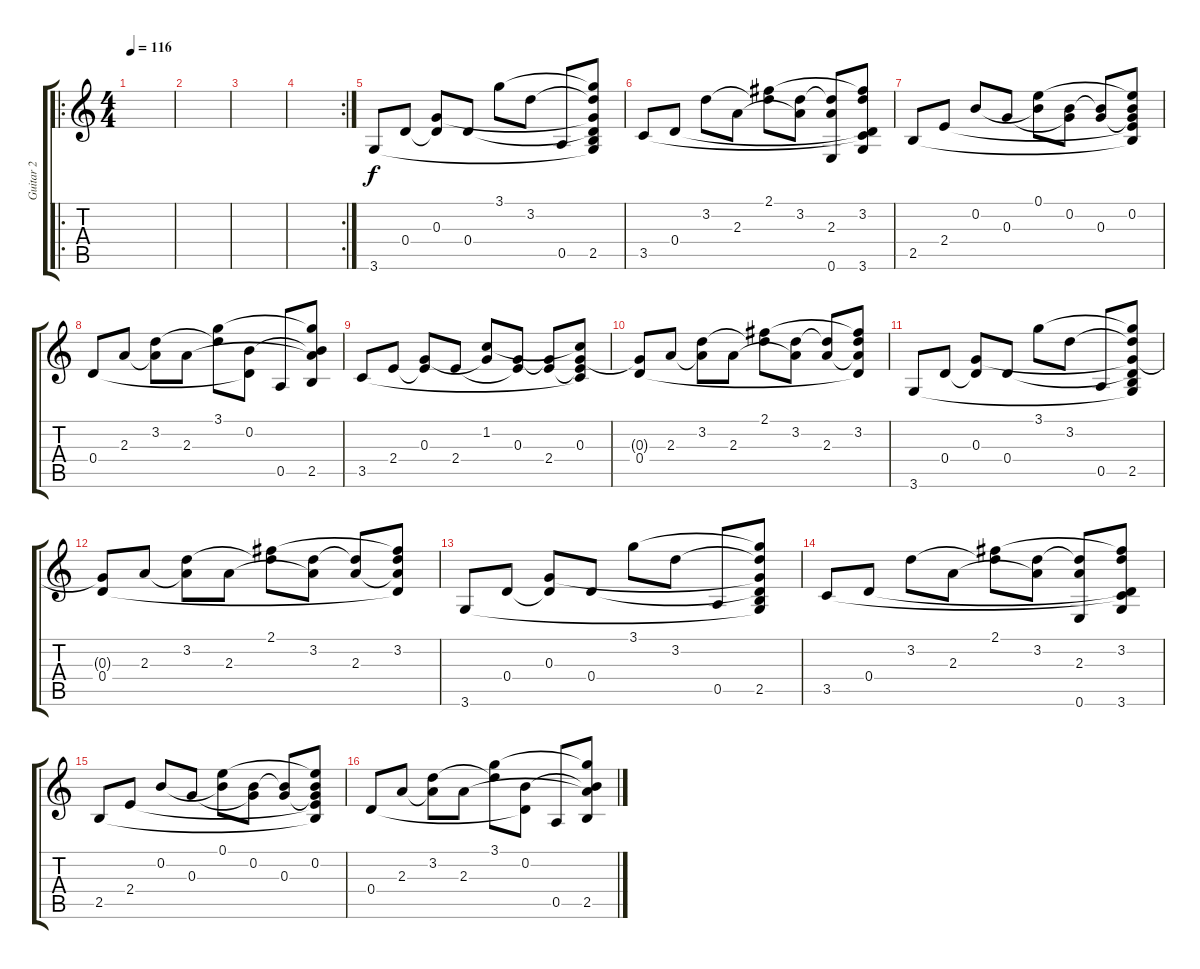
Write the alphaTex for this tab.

\track ("Guitar 2" "Guitar 2") {instrument acousticguitarsteel}
\staff {score tabs}
\tuning (E4 B3 G3 D3 A2 E2) {hide}
\ro
\ts (4 4)
\tempo 116
\clef g2
\ks c
|
|
|
\rc 2
|
3.6.8 0.4.8 (0.3 0.4{t}).8 0.4.8 3.1.8 3.2.8 0.5.8 (3.1{t} 3.2{t} 0.3{t} 0.4{t} 2.5 3.6{t}).8 |
3.5.8 0.4.8 3.2.8 2.3.8 (2.1 3.2{t}).8 (3.2 2.3{t}).8 (3.2{t} 2.3 0.6).8 (2.1{t} 3.2 0.4{t} 3.5{t} 3.6).8 |
2.5.8 2.4.8 0.2.8 0.3.8 (0.1 0.2{t}).8 (0.2 0.3{t}).8 (0.2{t} 0.3).8 (0.1{t} 0.2 0.3{t} 2.4{t} 2.5{t}).8 |
0.4.8 2.3.8 (3.2 2.3{t}).8 2.3.8 (3.1 3.2{t}).8 (0.2 0.4{t}).8 0.5.8 (3.1{t} 0.2{t} 2.3{t} 2.5).8 |
3.5.8 2.4.8 (0.3 2.4{t}).8 2.4.8 (1.2 0.3{t}).8 (0.3 2.4{t}).8 (0.3{t} 2.4).8 (1.2{t} 0.3 2.4{t} 3.5{t}).8 |
(0.3{t} 0.4).8 2.3.8 (3.2 2.3{t}).8 2.3.8 (2.1 3.2{t}).8 (3.2 2.3{t}).8 (3.2{t} 2.3).8 (2.1{t} 3.2 2.3{t} 0.4{t}).8 |
3.6.8 0.4.8 (0.3 0.4{t}).8 0.4.8 3.1.8 3.2.8 0.5.8 (3.1{t} 3.2{t} 0.3{t} 0.4{t} 2.5 3.6{t}).8 |
(0.3{t} 0.4).8 2.3.8 (3.2 2.3{t}).8 2.3.8 (2.1 3.2{t}).8 (3.2 2.3{t}).8 (3.2{t} 2.3).8 (2.1{t} 3.2 2.3{t} 0.4{t}).8 |
3.6.8 0.4.8 (0.3 0.4{t}).8 0.4.8 3.1.8 3.2.8 0.5.8 (3.1{t} 3.2{t} 0.3{t} 0.4{t} 2.5 3.6{t}).8 |
3.5.8 0.4.8 3.2.8 2.3.8 (2.1 3.2{t}).8 (3.2 2.3{t}).8 (3.2{t} 2.3 0.6).8 (2.1{t} 3.2 0.4{t} 3.5{t} 3.6).8 |
2.5.8 2.4.8 0.2.8 0.3.8 (0.1 0.2{t}).8 (0.2 0.3{t}).8 (0.2{t} 0.3).8 (0.1{t} 0.2 0.3{t} 2.4{t} 2.5{t}).8 |
0.4.8 2.3.8 (3.2 2.3{t}).8 2.3.8 (3.1 3.2{t}).8 (0.2 0.4{t}).8 0.5.8 (3.1{t} 0.2{t} 2.3{t} 2.5).8
